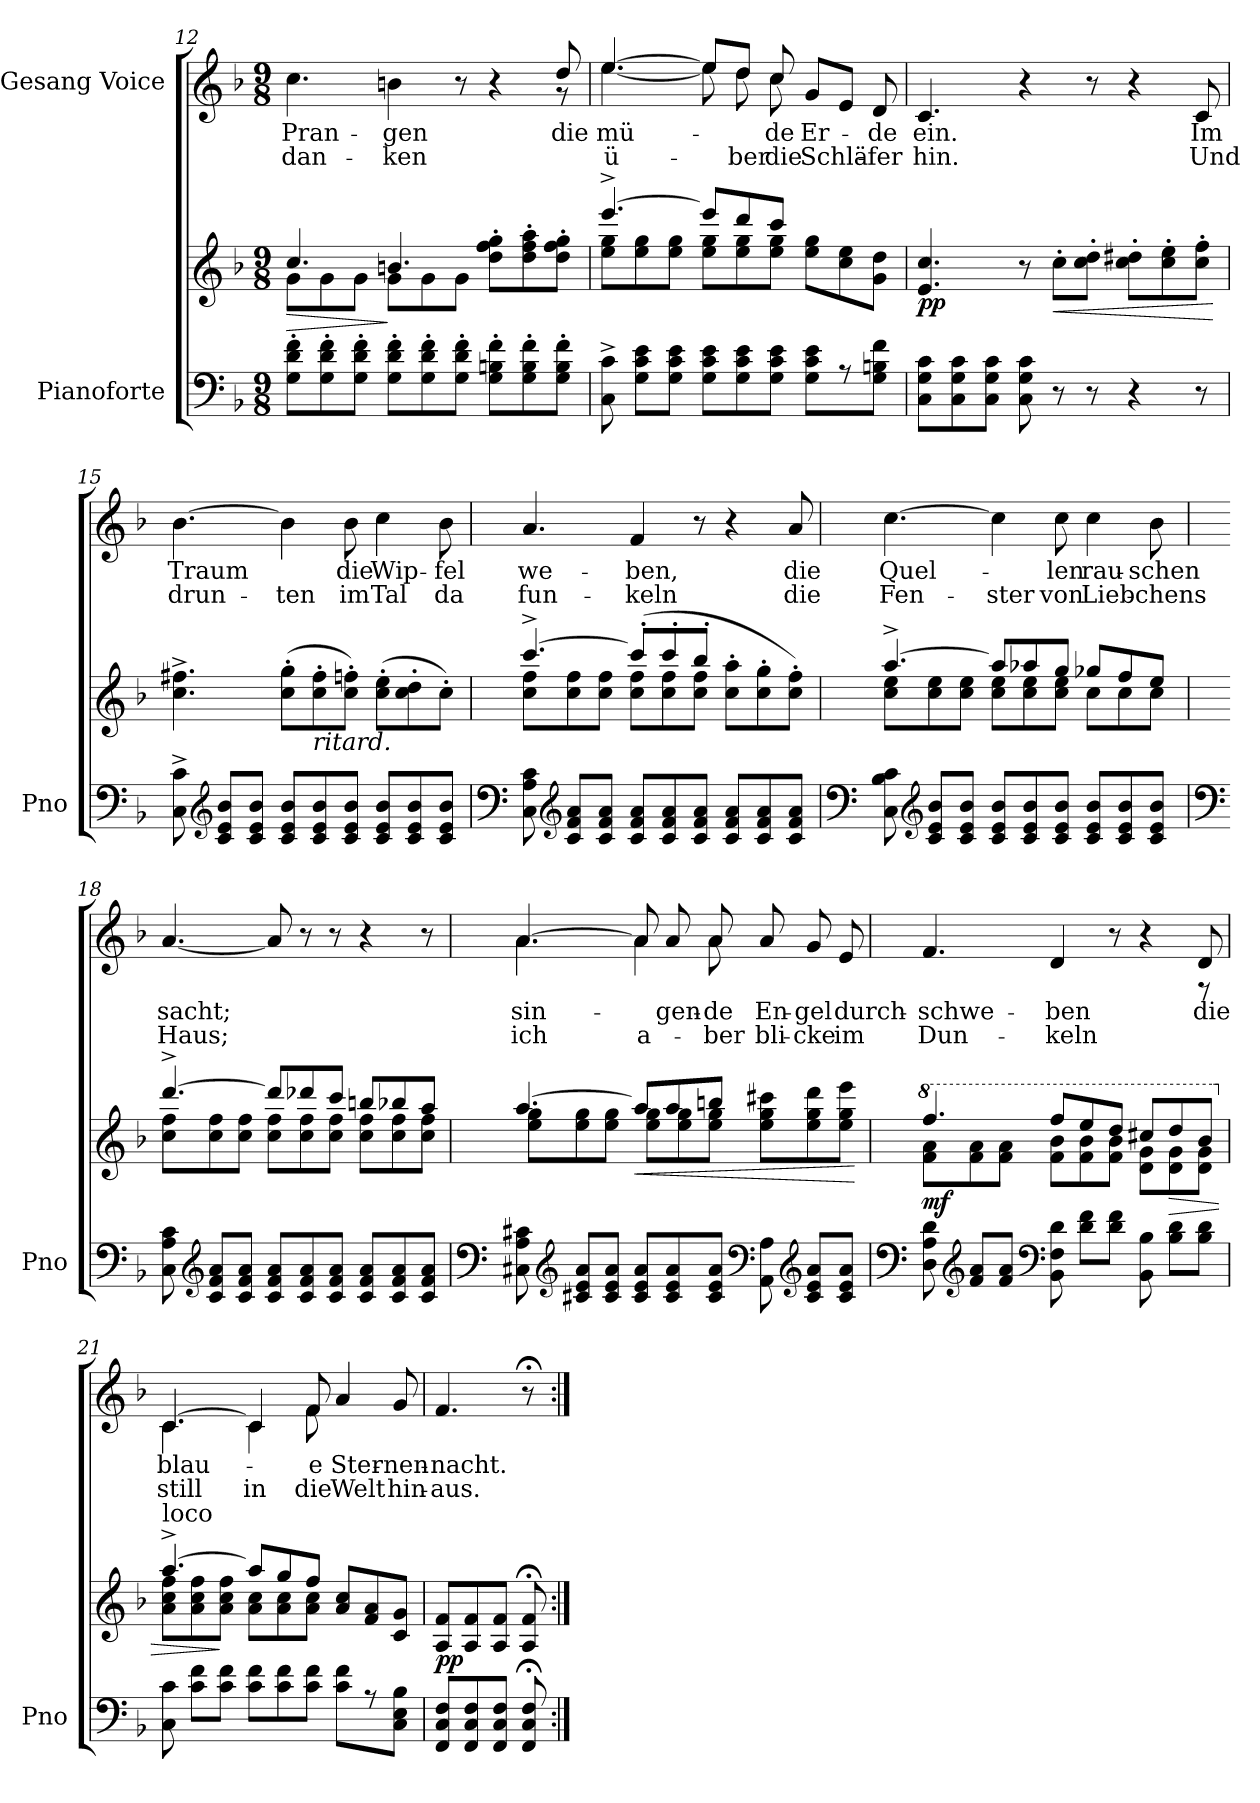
**kern	**kern	**dynam	**kern	**text	**text
*part2	*part2	*part2	*part1	*part1	*part1
*staff3	*staff2	*staff2/3	*staff1	*staff1	*staff1
*I"Pianoforte	*	*	*I"Gesang Voice	*	*
*I'Pno	*	*	*	*	*
!!LO:PB:g=z
*clefF4	*clefG2	*	*clefG2	*	*
*k[b-]	*k[b-]	*	*k[b-]	*	*
*M9/8	*M9/8	*	*M9/8	*	*
=12	=12	=12	=12	=12	=12
!	!	!LO:HP:b	!	!LO:LY:b	!LO:LY:b
*	*^	*	*^	*	*
8G\' 8d\' 8f\'L	4.cc/	8g\L	>	4.cc\	4.ryy	Pran-	-dan-
8G\' 8d\' 8f\'	.	8g\	.	.	.	.	.
8G\' 8d\' 8f\'J	.	8g\J	.	.	.	.	.
!	!	!	!	!	!	!LO:LY:b	!LO:LY:b
8G\' 8d\' 8f\'L	4.bn/	8g\L	]	4bn\	4.ryy	-gen	-ken
8G\' 8d\' 8f\'	.	8g\	.	.	.	.	.
8G\' 8d\' 8f\'J	.	8g\J	.	8r	.	.	.
8G\' 8Bn\' 8f\'L	8dd\'> 8ff\'> 8gg\'>L	4.ryy	.	4r	4ryy	.	.
8G\' 8B\' 8f\'	8dd\'> 8ff\'> 8aa\'>	.	.	.	.	.	.
!	!	!	!	!	!	!LO:LY:b	!
8G\' 8B\' 8f\'J	8dd\'> 8ff\'> 8gg\'>J	.	.	8dd/	8r	die	.
=13	=13	=13	=13	=13	=13	=13	=13
!	!	!	!	!	!	!LO:LY:b	!LO:LY:b
8C\^ 8c\^	[4.eee^/	8ee\ 8gg\L	.	[4.ee/	[4.ee\	mü-	ü-
8G\ 8c\ 8e\L	.	8ee\ 8gg\	.	.	.	.	.
8G\ 8c\ 8e\J	.	8ee\ 8gg\J	.	.	.	.	.
8G\ 8c\ 8e\L	8eee/L]	8ee\ 8gg\L	.	8ee/L]	8ee\]	.	.
!	!	!	!	!	!	!	!LO:LY:b
8G\ 8c\ 8e\	8ddd/	8ee\ 8gg\	.	8dd/J	8dd\	.	-ber
!	!	!	!	!	!	!LO:LY:b	!LO:LY:b
8G\ 8c\ 8e\J	8ccc/J	8ee\ 8gg\J	.	8cc/	8cc\	-de	die
!	!	!	!	!	!	!LO:LY:b	!LO:LY:b
8G\ 8c\ 8e\L	8ee\ 8gg\L	4.ryy	.	8g/L	4.ryy	Er-	Schlä-
8r	8cc\ 8ee\	.	.	8e/J	.	.	.
!	!	!	!	!	!	!LO:LY:b	!LO:LY:b
8G\ 8Bn\ 8f\J	8g\ 8dd\J	.	.	8d/	.	-de	-fer
*	*v	*v	*	*	*	*	*
*	*	*	*v	*v	*	*
=14	=14	=14	=14	=14	=14
!	!	!LO:DY:b	!	!LO:LY:b	!LO:LY:b
8C\ 8G\ 8c\L	4.e/ 4.cc/	pp	4.c/	ein.	hin.
8C\ 8G\ 8c\	.	.	.	.	.
8C\ 8G\ 8c\J	.	.	.	.	.
8C\ 8G\ 8c\	8r	.	4r	.	.
!	!	!LO:HP:b	!	!	!
8r	8cc'\L	<	.	.	.
8r	8cc\' 8dd\'J	.	8r	.	.
4r	8cc\' 8dd#X\'L	.	4r	.	.
.	8cc\' 8ee\'	.	.	.	.
!	!	!	!	!LO:LY:b	!LO:LY:b
8r	8cc\' 8ff\'J	.	8c/	Im	Und
.	.	[	.	.	.
!!LO:LB:g=z
=15	=15	=15	=15	=15	=15
!	!	!	!	!LO:LY:b	!LO:LY:b
8C\^ 8c\^	4.cc\^ 4.ff#X\^	.	[4.b-\	Traum	drun-
*clefG2	*	*	*	*	*
8c/ 8e/ 8b-/L	.	.	.	.	.
8c/ 8e/ 8b-/J	.	.	.	.	.
!	!	!	!	!	!LO:LY:b
8c/ 8e/ 8b-/L	(8cc\' 8gg\'L	.	4b-\]	.	-ten
!	!LO:TX:b:i:t=ritard.	!	!	!	!
8c/ 8e/ 8b-/	8cc\' 8ff#\'	.	.	.	.
!	!	!	!	!LO:LY:b	!LO:LY:b
8c/ 8e/ 8b-/J	8cc\' 8ffn\'J)	.	8b-\	die	im
!	!	!	!	!LO:LY:b	!LO:LY:b
8c/ 8e/ 8b-/L	(8cc\' 8ee\'L	.	4cc\	Wip-	Tal
8c/ 8e/ 8b-/	8cc\' 8dd\'	.	.	.	.
!	!	!	!	!LO:LY:b	!LO:LY:b
8c/ 8e/ 8b-/J	8cc'\J)	.	8b-\	-fel	da
=16	=16	=16	=16	=16	=16
*clefF4	*	*	*	*	*
*	*^	*	*	*	*
!	!	!	!	!	!LO:LY:b	!LO:LY:b
8C\ 8A\ 8c\	[4.ccc^/	8cc\ 8ff\L	.	4.a/	we-	fun-
*clefG2	*	*	*	*	*	*
8c/ 8f/ 8a/L	.	8cc\ 8ff\	.	.	.	.
8c/ 8f/ 8a/J	.	8cc\ 8ff\J	.	.	.	.
!	!	!	!	!	!LO:LY:b	!LO:LY:b
8c/ 8f/ 8a/L	(8ccc'/L]	8cc\ 8ff\L	.	4f/	-ben,	-keln
8c/ 8f/ 8a/	8ccc'/	8cc\ 8ff\	.	.	.	.
8c/ 8f/ 8a/J	8bb-'/J	8cc\ 8ff\J	.	8r	.	.
8c/ 8f/ 8a/L	8cc\'> 8aa\'>L	4.ryy	.	4r	.	.
8c/ 8f/ 8a/	8cc\'> 8gg\'>	.	.	.	.	.
!	!	!	!	!	!LO:LY:b	!LO:LY:b
8c/ 8f/ 8a/J	8cc\'> 8ff\'>J)	.	.	8a/	die	die
=17	=17	=17	=17	=17	=17	=17
*clefF4	*	*	*	*	*	*
!	!	!	!	!	!LO:LY:b	!LO:LY:b
8C\ 8B-\ 8c\	[4.aa^/	8cc\ 8ee\L	.	[4.cc\	Quel-	Fen-
*clefG2	*	*	*	*	*	*
8c/ 8e/ 8b-/L	.	8cc\ 8ee\	.	.	.	.
8c/ 8e/ 8b-/J	.	8cc\ 8ee\J	.	.	.	.
!	!	!	!	!	!	!LO:LY:b
8c/ 8e/ 8b-/L	8aa/L]	8cc\ 8ee\L	.	4cc\]	.	-ster
8c/ 8e/ 8b-/	8aa-X/	8cc\ 8ee\	.	.	.	.
!	!	!	!	!	!LO:LY:b	!LO:LY:b
8c/ 8e/ 8b-/J	8gg/J	8cc\ 8ee\J	.	8cc\	-len	von
!	!	!	!	!	!LO:LY:b	!LO:LY:b
8c/ 8e/ 8b-/L	8gg-X/L	8cc\L	.	4cc\	rau-	Lieb-
8c/ 8e/ 8b-/	8ff/	8cc\	.	.	.	.
!	!	!	!	!	!LO:LY:b	!LO:LY:b
8c/ 8e/ 8b-/J	8ee/J	8cc\J	.	8b-\	-schen	-chens
!!LO:LB:g=z
=18	=18	=18	=18	=18	=18	=18
*clefF4	*	*	*	*	*	*
!	!	!	!	!	!LO:LY:b	!LO:LY:b
8C\ 8A\ 8c\	[4.ddd^/	8cc\ 8ff\L	.	[4.a/	sacht;	Haus;
*clefG2	*	*	*	*	*	*
8c/ 8f/ 8a/L	.	8cc\ 8ff\	.	.	.	.
8c/ 8f/ 8a/J	.	8cc\ 8ff\J	.	.	.	.
8c/ 8f/ 8a/L	8ddd/L]	8cc\ 8ff\L	.	8a/]	.	.
8c/ 8f/ 8a/	8ddd-X/	8cc\ 8ff\	.	8r	.	.
8c/ 8f/ 8a/J	8ccc/J	8cc\ 8ff\J	.	8r	.	.
8c/ 8f/ 8a/L	8bbn/L	8cc\ 8ff\L	.	4r	.	.
8c/ 8f/ 8a/	8bb-X/	8cc\ 8ff\	.	.	.	.
8c/ 8f/ 8a/J	8aa/J	8cc\ 8ff\J	.	8r	.	.
=19	=19	=19	=19	=19	=19	=19
*clefF4	*	*	*	*	*	*
!	!	!	!	!	!LO:LY:b	!LO:LY:b
*	*	*	*	*^	*	*
8C#X\ 8A\ 8c#X\	[4.aa/	8ee\ 8gg\L	.	[4.a/	4.a\	sin-	ich
*clefG2	*	*	*	*	*	*	*
8c#X/ 8e/ 8a/L	.	8ee\ 8gg\	.	.	.	.	.
8c#/ 8e/ 8a/J	.	8ee\ 8gg\J	.	.	.	.	.
!	!	!	!LO:HP:b	!	!	!	!LO:LY:b
8c#/ 8e/ 8a/L	8aa/L]	8ee\ 8gg\L	<	8a/]	4a\	.	a-
!	!	!	!	!	!	!LO:LY:b	!
8c#/ 8e/ 8a/	8aa/	8ee\ 8gg\	.	8a/	.	-gen-	.
!	!	!	!	!	!	!LO:LY:b	!LO:LY:b
8c#/ 8e/ 8a/J	8bbn/J	8ee\ 8gg\J	.	8a/	8a\	-de	-ber
*clefF4	*	*	*	*	*	*	*
!	!	!	!	!	!	!LO:LY:b	!LO:LY:b
8AA\ 8A\	8ee\ 8gg\ 8ccc#X\L	4.ryy	.	8a/	4.ryy	En-	bli-
*clefG2	*	*	*	*	*	*	*
!	!	!	!	!	!	!LO:LY:b	!LO:LY:b
8c#/ 8e/ 8a/L	8ee\ 8gg\ 8ddd\	.	.	8g/	.	-gel	-cke
!	!	!	!	!	!	!LO:LY:b	!LO:LY:b
8c#/ 8e/ 8a/J	8ee\ 8gg\ 8eee\J	.	.	8e/	.	durch-	im
*	*v	*v	*	*	*	*	*
*	*	*	*v	*v	*	*
.	.	[	.	.	.
!!LO:LB:g=z
=20	=20	=20	=20	=20	=20
*clefF4	*	*	*	*	*
*	*8va	*	*	*	*
*	*^	*	*	*	*
!	!	!	!LO:DY:b	!	!LO:LY:b	!LO:LY:b
*	*	*	*	*^	*	*
8D\ 8A\ 8d\	4.fff/	8ff\ 8aa\L	mf	4.f/	4.ryy	-schwe-	Dun-
*clefG2	*	*	*	*	*	*	*
8f/ 8a/L	.	8ff\ 8aa\	.	.	.	.	.
8f/ 8a/J	.	8ff\ 8aa\J	.	.	.	.	.
*clefF4	*	*	*	*	*	*	*
!	!	!	!	!	!	!LO:LY:b	!LO:LY:b
8BB-\ 8F\ 8d\	8fff/L	8ff\ 8bb-\L	.	4d/	4ryy	-ben	-keln
8d\ 8f\L	8eee/	8ff\ 8bb-\	.	.	.	.	.
8d\ 8f\J	8ddd/J	8ff\ 8bb-\J	.	8r	8ryy	.	.
8BB-\ 8B-\	8ccc#X/L	8dd\ 8gg\L	.	4r	4ryy	.	.
!	!	!	!LO:HP:b	!	!	!	!
8B-\ 8d\L	8ddd/	8dd\ 8gg\	>	.	.	.	.
!	!	!	!	!	!	!LO:LY:b	!
8B-\ 8d\J	8bb-/J	8dd\ 8gg\J	.	8d/	8r	die	.
=21	=21	=21	=21	=21	=21	=21	=21
*	*X8va	*	*	*	*	*	*
!	!LO:TX:a:t=loco	!	!	!	!	!	!
!	!	!	!	!	!	!LO:LY:b	!LO:LY:b
8C\ 8c\	[4.aa^/	8a\ 8cc\ 8ff\L	.	[4.c/	4.c\	blau-	still
8c\ 8f\L	.	8a\ 8cc\ 8ff\	.	.	.	.	.
8c\ 8f\J	.	8a\ 8cc\ 8ff\J	]	.	.	.	.
!	!	!	!	!	!	!	!LO:LY:b
8c\ 8f\L	8aa/L]	8a\ 8cc\L	.	4c/]	4c\	.	in
8c\ 8f\	8gg/	8a\ 8cc\	.	.	.	.	.
!	!	!	!	!	!	!LO:LY:b	!LO:LY:b
8c\ 8f\J	8ff/J	8a\ 8cc\J	.	8f/	8f\	-e	die
!	!	!	!	!	!	!LO:LY:b	!LO:LY:b
8c\ 8f\L	8a/ 8cc/L	4.ryy	.	4a/	4ryy	Ster-	Welt
8r	8f/ 8a/	.	.	.	.	.	.
!	!	!	!	!	!	!LO:LY:b	!LO:LY:b
8C\ 8E\ 8B-\J	8c/ 8g/J	.	.	8g/	8ryy	-nen-	hin-
*	*v	*v	*	*	*	*	*
=22	=22	=22	=22	=22	=22	=22
!	!	!LO:DY:b	!	!	!LO:LY:b	!LO:LY:b
*	*	*	*v	*v	*	*
8FF/ 8C/ 8F/L	8A/ 8f/L	pp	4.f/	-nacht.	-aus.
8FF/ 8C/ 8F/	8A/ 8f/	.	.	.	.
8FF/ 8C/ 8F/J	8A/ 8f/J	.	.	.	.
8FF/; 8C/; 8F/;	8A/;< 8f/;<	.	8r;<	.	.
=:|!	=:|!	=:|!	=:|!	=:|!	=:|!
*-	*-	*-	*-	*-	*-
